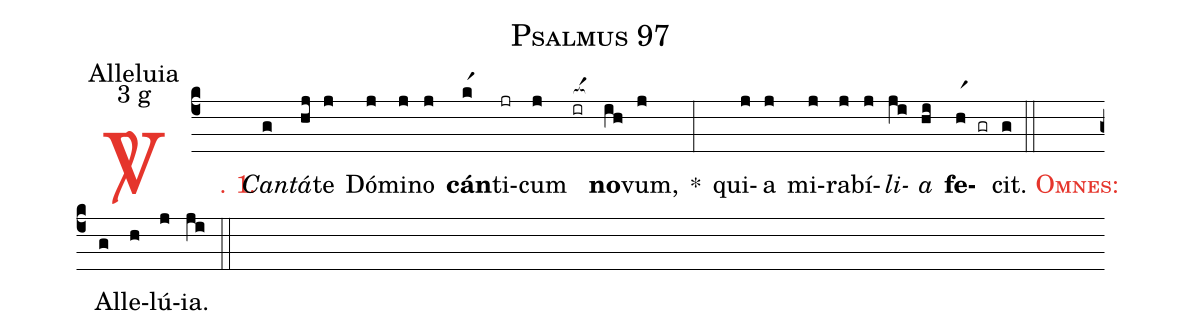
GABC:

name: Psalmus 97;
office-part: Alleluia;
mode: 3;
mode-differentia: g;
%%
(c4)

<c><sp>V/</sp>. 1.</c>() <i>Can</i>(g)<i>tá</i>(hj)te(j) Dó(j)mi(j)no(j) <b>cán</b>(kr1)ti(jr)cum(j) <nlba>(ir[ocba:1{])<b>no</b>(ih[ocba:0}])vum,</nlba>(j) *(:) qui(j)a(j) mi(j)ra(j)bí(j)<i>li</i>(ji)<i>a</i>(hi) <b>fe</b>(hr1 gr)cit.(g)

(::)

<nlba><c><sc>Omnes</sc>:</c>() Al</nlba>(g)le(h)lú(j)ia.(ji)

(::)
